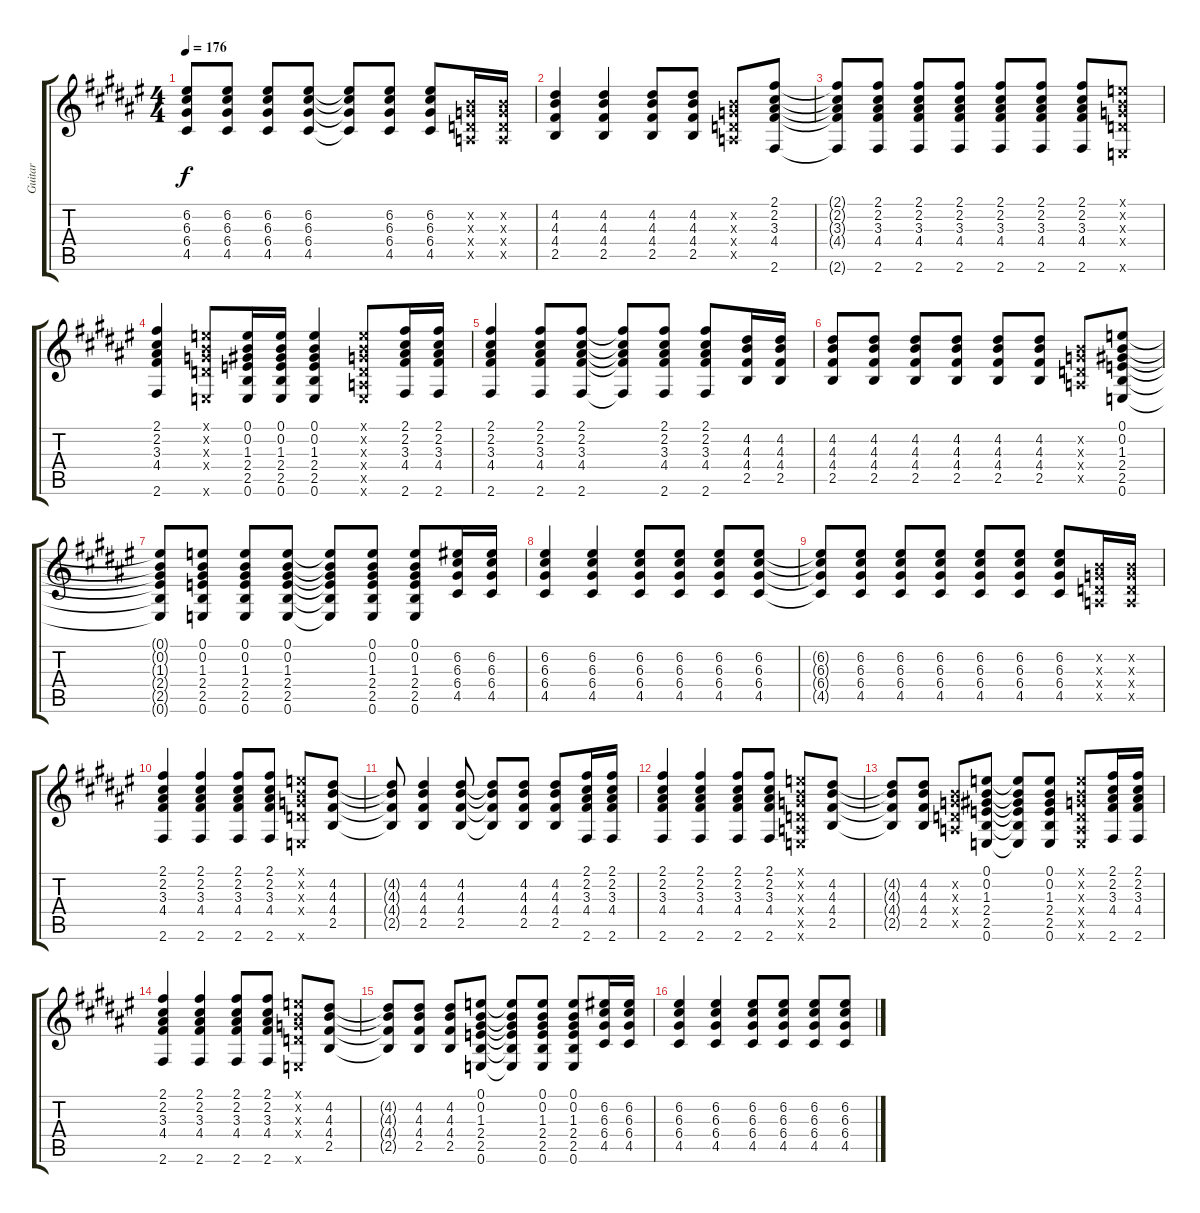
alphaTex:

\track ("Guitar" "Guitar") {instrument distortionguitar}
\staff {score tabs}
\tuning (E4 B3 G3 D3 A2 E2) {hide}
\ts (4 4)
\tempo 176
\clef g2
\ks f#
(6.2{t} 6.3{t} 6.4{t} 4.5{t}).8{dy f} (6.2 6.3 6.4 4.5).8 (6.2 6.3 6.4 4.5).8 (6.2 6.3 6.4 4.5).8 (6.2{t} 6.3{t} 6.4{t} 4.5{t}).8 (6.2 6.3 6.4 4.5).8 (6.2 6.3 6.4 4.5).8 (0.2{x} 0.3{x} 0.4{x} 0.5{x}).16 (0.2{x} 0.3{x} 0.4{x} 0.5{x}).16 |
(4.2 4.3 4.4 2.5).4 (4.2 4.3 4.4 2.5).4 (4.2 4.3 4.4 2.5).8 (4.2 4.3 4.4 2.5).8 (0.2{x} 0.3{x} 0.4{x} 0.5{x}).8 (2.1 2.2 3.3 4.4 2.6).8 |
(2.1{t} 2.2{t} 3.3{t} 4.4{t} 2.6{t}).8 (2.1 2.2 3.3 4.4 2.6).8 (2.1 2.2 3.3 4.4 2.6).8 (2.1 2.2 3.3 4.4 2.6).8 (2.1 2.2 3.3 4.4 2.6).8 (2.1 2.2 3.3 4.4 2.6).8 (2.1 2.2 3.3 4.4 2.6).8 (0.1{x} 0.2{x} 0.3{x} 0.4{x} 0.6{x}).8 |
(2.1 2.2 3.3 4.4 2.6).4 (0.1{x} 0.2{x} 0.3{x} 0.4{x} 0.6{x}).8 (0.1 0.2 1.3 2.4 2.5 0.6).16 (0.1 0.2 1.3 2.4 2.5 0.6).16 (0.1 0.2 1.3 2.4 2.5 0.6).4 (0.1{x} 0.2{x} 0.3{x} 0.4{x} 0.5{x} 0.6{x}).8 (2.1 2.2 3.3 4.4 2.6).16 (2.1 2.2 3.3 4.4 2.6).16 |
(2.1 2.2 3.3 4.4 2.6).4 (2.1 2.2 3.3 4.4 2.6).8 (2.1 2.2 3.3 4.4 2.6).8 (2.1{t} 2.2{t} 3.3{t} 4.4{t} 2.6{t}).8 (2.1 2.2 3.3 4.4 2.6).8 (2.1 2.2 3.3 4.4 2.6).8 (4.2 4.3 4.4 2.5).16 (4.2 4.3 4.4 2.5).16 |
(4.2 4.3 4.4 2.5).8 (4.2 4.3 4.4 2.5).8 (4.2 4.3 4.4 2.5).8 (4.2 4.3 4.4 2.5).8 (4.2 4.3 4.4 2.5).8 (4.2 4.3 4.4 2.5).8 (0.2{x} 0.3{x} 0.4{x} 0.5{x}).8 (0.1 0.2 1.3 2.4 2.5 0.6).8 |
(0.1{t} 0.2{t} 1.3{t} 2.4{t} 2.5{t} 0.6{t}).8 (0.1 0.2 1.3 2.4 2.5 0.6).8 (0.1 0.2 1.3 2.4 2.5 0.6).8 (0.1 0.2 1.3 2.4 2.5 0.6).8 (0.1{t} 0.2{t} 1.3{t} 2.4{t} 2.5{t} 0.6{t}).8 (0.1 0.2 1.3 2.4 2.5 0.6).8 (0.1 0.2 1.3 2.4 2.5 0.6).8 (6.2 6.3 6.4 4.5).16 (6.2 6.3 6.4 4.5).16 |
(6.2 6.3 6.4 4.5).4 (6.2 6.3 6.4 4.5).4 (6.2 6.3 6.4 4.5).8 (6.2 6.3 6.4 4.5).8 (6.2 6.3 6.4 4.5).8 (6.2 6.3 6.4 4.5).8 |
(6.2{t} 6.3{t} 6.4{t} 4.5{t}).8 (6.2 6.3 6.4 4.5).8 (6.2 6.3 6.4 4.5).8 (6.2 6.3 6.4 4.5).8 (6.2 6.3 6.4 4.5).8 (6.2 6.3 6.4 4.5).8 (6.2 6.3 6.4 4.5).8 (0.2{x} 0.3{x} 0.4{x} 0.5{x}).16 (0.2{x} 0.3{x} 0.4{x} 0.5{x}).16 |
(2.1 2.2 3.3 4.4 2.6).4 (2.1 2.2 3.3 4.4 2.6).4 (2.1 2.2 3.3 4.4 2.6).8 (2.1 2.2 3.3 4.4 2.6).8 (0.1{x} 0.2{x} 0.3{x} 0.4{x} 0.6{x}).8 (4.2 4.3 4.4 2.5).8 |
(4.2{t} 4.3{t} 4.4{t} 2.5{t}).8 (4.2 4.3 4.4 2.5).4 (4.2 4.3 4.4 2.5).8 (4.2{t} 4.3{t} 4.4{t} 2.5{t}).8 (4.2 4.3 4.4 2.5).8 (4.2 4.3 4.4 2.5).8 (2.1 2.2 3.3 4.4 2.6).16 (2.1 2.2 3.3 4.4 2.6).16 |
(2.1 2.2 3.3 4.4 2.6).4 (2.1 2.2 3.3 4.4 2.6).4 (2.1 2.2 3.3 4.4 2.6).8 (2.1 2.2 3.3 4.4 2.6).8 (0.1{x} 0.2{x} 0.3{x} 0.4{x} 0.5{x} 0.6{x}).8 (4.2 4.3 4.4 2.5).8 |
(4.2{t} 4.3{t} 4.4{t} 2.5{t}).8 (4.2 4.3 4.4 2.5).8 (0.2{x} 0.3{x} 0.4{x} 0.5{x}).8 (0.1 0.2 1.3 2.4 2.5 0.6).8 (0.1{t} 0.2{t} 1.3{t} 2.4{t} 2.5{t} 0.6{t}).8 (0.1 0.2 1.3 2.4 2.5 0.6).8 (0.1{x} 0.2{x} 0.3{x} 0.4{x} 0.5{x} 0.6{x}).8 (2.1 2.2 3.3 4.4 2.6).16 (2.1 2.2 3.3 4.4 2.6).16 |
(2.1 2.2 3.3 4.4 2.6).4 (2.1 2.2 3.3 4.4 2.6).4 (2.1 2.2 3.3 4.4 2.6).8 (2.1 2.2 3.3 4.4 2.6).8 (0.1{x} 0.2{x} 0.3{x} 0.4{x} 0.6{x}).8 (4.2 4.3 4.4 2.5).8 |
(4.2{t} 4.3{t} 4.4{t} 2.5{t}).8 (4.2 4.3 4.4 2.5).8 (4.2 4.3 4.4 2.5).8 (0.1 0.2 1.3 2.4 2.5 0.6).8 (0.1{t} 0.2{t} 1.3{t} 2.4{t} 2.5{t} 0.6{t}).8 (0.1 0.2 1.3 2.4 2.5 0.6).8 (0.1 0.2 1.3 2.4 2.5 0.6).8 (6.2 6.3 6.4 4.5).16 (6.2 6.3 6.4 4.5).16 |
(6.2 6.3 6.4 4.5).4 (6.2 6.3 6.4 4.5).4 (6.2 6.3 6.4 4.5).8 (6.2 6.3 6.4 4.5).8 (6.2 6.3 6.4 4.5).8 (6.2 6.3 6.4 4.5).8
